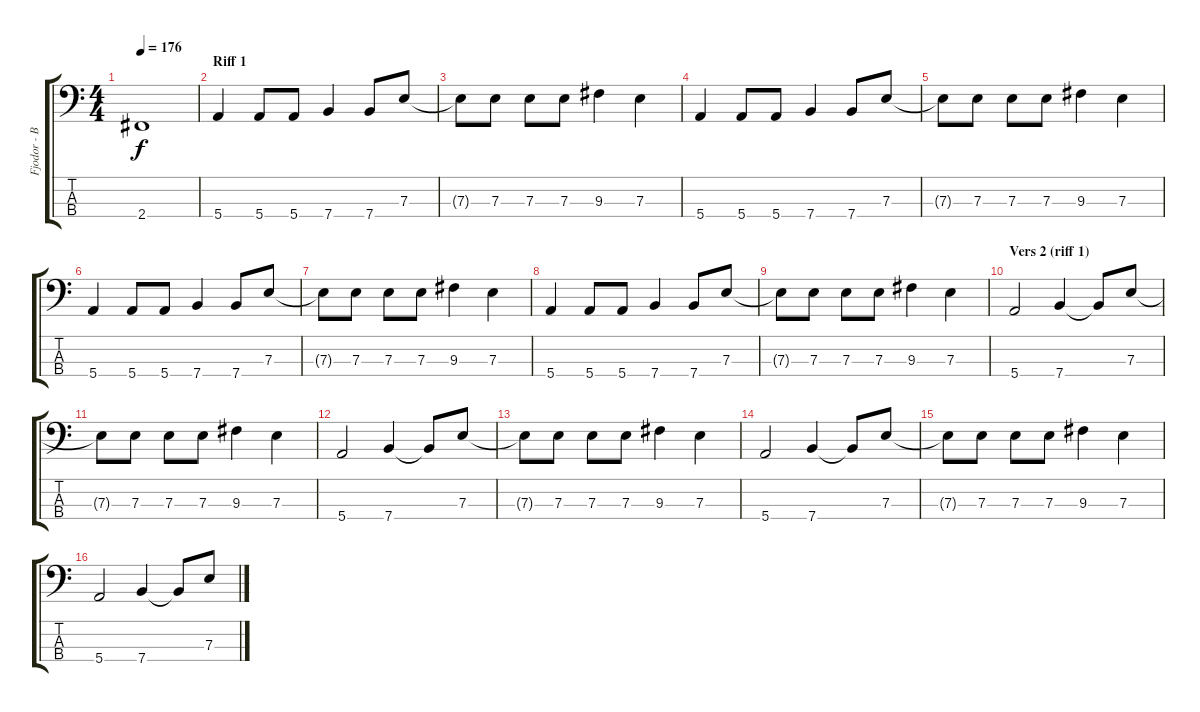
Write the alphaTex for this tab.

\track ("Fjodor - Bas" "Fjodor - B") {instrument electricbasspick}
\staff {score tabs}
\tuning (G2 D2 A1 E1) {hide}
\ts (4 4)
\tempo 176
\clef f4
\ks c
2.4.1{dy f} |
\section ("" "Riff 1")
5.4.4 5.4.8 5.4.8 7.4.4 7.4.8 7.3.8 |
7.3{t}.8 7.3.8 7.3.8 7.3.8 9.3.4 7.3.4 |
5.4.4 5.4.8 5.4.8 7.4.4 7.4.8 7.3.8 |
7.3{t}.8 7.3.8 7.3.8 7.3.8 9.3.4 7.3.4 |
5.4.4 5.4.8 5.4.8 7.4.4 7.4.8 7.3.8 |
7.3{t}.8 7.3.8 7.3.8 7.3.8 9.3.4 7.3.4 |
5.4.4 5.4.8 5.4.8 7.4.4 7.4.8 7.3.8 |
7.3{t}.8 7.3.8 7.3.8 7.3.8 9.3.4 7.3.4 |
\section ("" "Vers 2 (riff 1)")
5.4.2 7.4.4 7.4{t}.8 7.3.8 |
7.3{t}.8 7.3.8 7.3.8 7.3.8 9.3.4 7.3.4 |
5.4.2 7.4.4 7.4{t}.8 7.3.8 |
7.3{t}.8 7.3.8 7.3.8 7.3.8 9.3.4 7.3.4 |
5.4.2 7.4.4 7.4{t}.8 7.3.8 |
7.3{t}.8 7.3.8 7.3.8 7.3.8 9.3.4 7.3.4 |
5.4.2 7.4.4 7.4{t}.8 7.3.8
